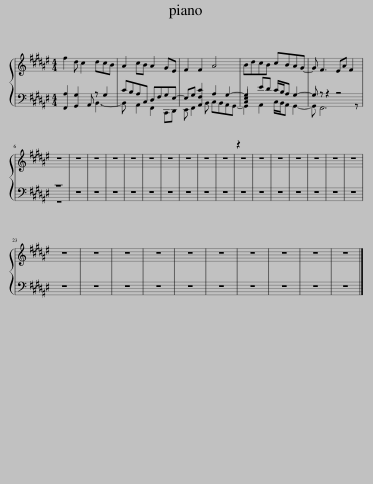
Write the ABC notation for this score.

X:1
%%score { 1 | ( 2 3 4 ) }
L:1/8
M:4/4
I:linebreak $
K:F#
V:1 treble
V:2 bass
V:3 bass
V:4 bass
V:1
 f2 d c2 dcB | A2 cB A2 GE | F2 F2 A4 | BdcB cBAG- | G F3 EA F2 |$ %5
[K:F#] z8 | z8 | z8 | z8 | z8 | %10
 z8 | z8 | z8 | z8 | z8 | %15
 z8 | z8 | z8 | z8 | z8 | %20
 z8 | z8 |$ z8 | z8 | z8 | %25
 z8 | z8 | z8 | z8 | z8 | %30
 z8 | z8 |] %32
V:2
 [F,,A,]2 [G,,G,]2 A,, z G,2 | CB,A,C, D,F,G,E,- | E,G, [A,,F,C]2 A,2 z2 | [C,E,]2 ED C/B,/A, G,2- | G, z z2 z4 |$ %5
[K:F#] z8 | z8 | z8 | z8 | z8 | %10
 z8 | z8 | z8 | z8 | z8 | %15
 z8 | z8 | z8 | z8 | z8 | %20
 z8 | z8 |$ z8 | z8 | z8 | %25
 z8 | z8 | z8 | z8 | z8 | %30
 z8 | z8 |] %32
V:3
 x5 B,,3- | B,, x A,,2 F,,2 C,,D,, | E,, F,,2 B,, C,B,,A,,G,,- | G,,2 A,,2 C,/B,,/A,, G,,2- | G,, F,,6 z |$ %5
[K:F#] z8 | x8 | x8 | x8 | x8 | %10
 x8 | x8 | x8 | x8 | x8 | %15
 x8 | x8 | x8 | x8 | x8 | %20
 x8 | x8 |$ x8 | x8 | x8 | %25
 x8 | x8 | x8 | x8 | x8 | %30
 x8 | x8 |] %32
V:4
 x8 | x8 | x6 G,2- | G,2 x6 | x8 |$ %5
[K:F#] x8 | x8 | x8 | x8 | x8 | %10
 x8 | x8 | x8 | x8 | x8 | %15
 x8 | x8 | x8 | x8 | x8 | %20
 x8 | x8 |$ x8 | x8 | x8 | %25
 x8 | x8 | x8 | x8 | x8 | %30
 x8 | x8 |] %32
